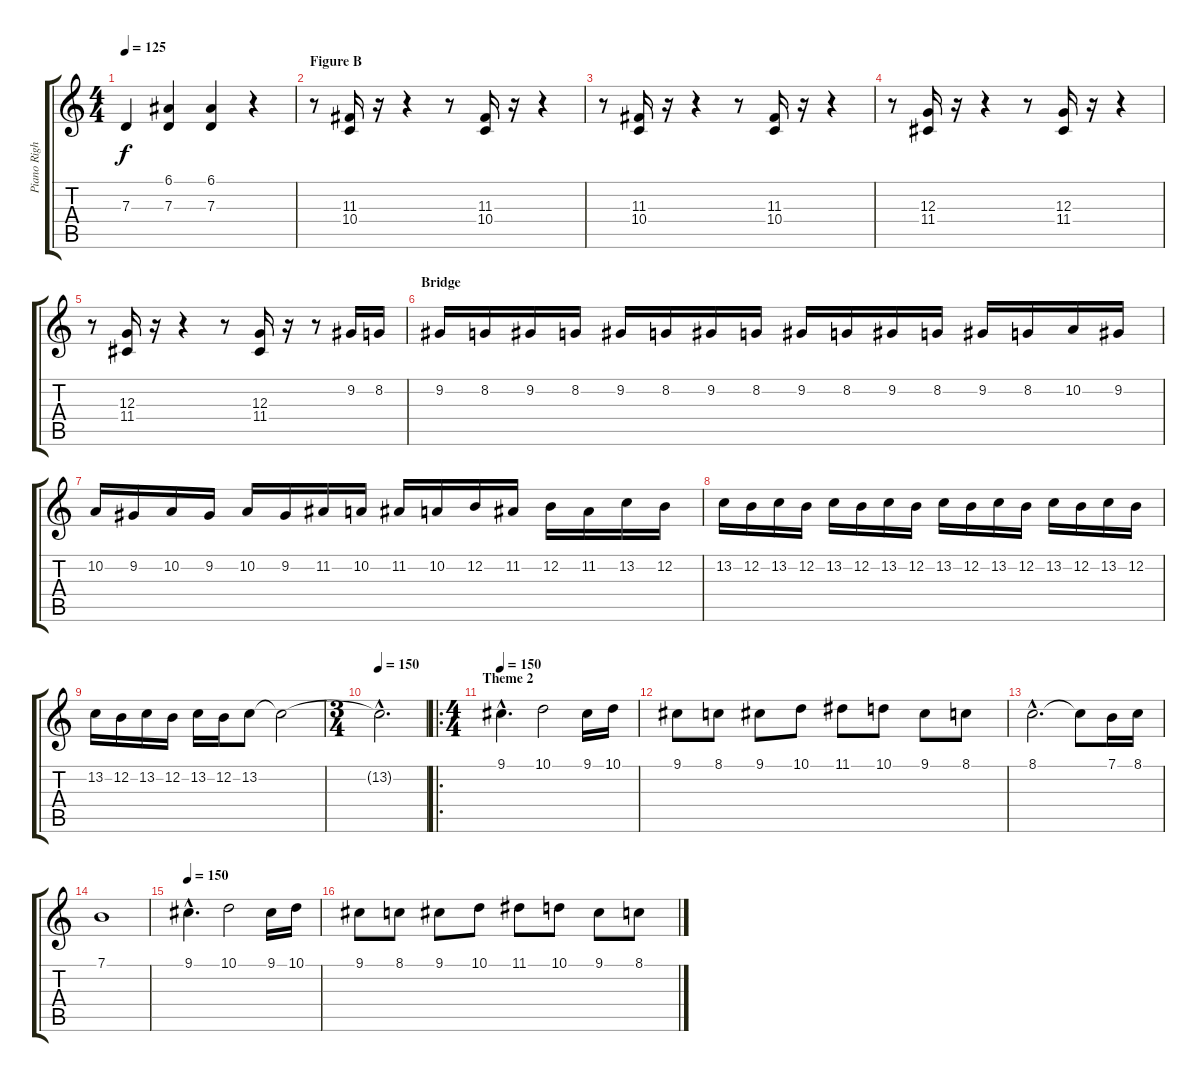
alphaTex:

\track ("Piano Right Hand" "Piano Righ") {instrument acousticgrandpiano}
\staff {score tabs}
\tuning (E4 B3 G3 D3 A2 E2) {hide}
\ts (4 4)
\tempo 125
\clef g2
\ks c
7.3.4{dy f} (6.1 7.3).4 (6.1 7.3).4 r.4 |
\section ("" "Figure B")
r.8 (11.3 10.4).16 r.16 r.4 r.8 (11.3 10.4).16 r.16 r.4 |
r.8 (11.3 10.4).16 r.16 r.4 r.8 (11.3 10.4).16 r.16 r.4 |
r.8 (12.3 11.4).16 r.16 r.4 r.8 (12.3 11.4).16 r.16 r.4 |
r.8 (12.3 11.4).16 r.16 r.4 r.8 (12.3 11.4).16 r.16 r.8 9.2.16 8.2.16 |
\section ("" "Bridge")
9.2.16 8.2.16 9.2.16 8.2.16 9.2.16 8.2.16 9.2.16 8.2.16 9.2.16 8.2.16 9.2.16 8.2.16 9.2.16 8.2.16 10.2.16 9.2.16 |
10.2.16 9.2.16 10.2.16 9.2.16 10.2.16 9.2.16 11.2.16 10.2.16 11.2.16 10.2.16 12.2.16 11.2.16 12.2.16 11.2.16 13.2.16 12.2.16 |
13.2.16 12.2.16 13.2.16 12.2.16 13.2.16 12.2.16 13.2.16 12.2.16 13.2.16 12.2.16 13.2.16 12.2.16 13.2.16 12.2.16 13.2.16 12.2.16 |
13.2.16 12.2.16 13.2.16 12.2.16 13.2.16 12.2.16 13.2.8 13.2{t}.2 |
\ts (3 4)
\tempo 150
13.2{hac t}.2{d} |
\ro
\ts (4 4)
\section ("" "Theme 2")
\tempo 150
9.1{hac}.4{d volume 16} 10.1.2 9.1.16 10.1.16 |
9.1.8 8.1.8 9.1.8 10.1.8 11.1.8 10.1.8 9.1.8 8.1.8 |
8.1{hac}.2{d} 8.1{t}.8 7.1.16 8.1.16 |
7.1.1 |
\tempo 150
9.1{hac}.4{d volume 16} 10.1.2 9.1.16 10.1.16 |
9.1.8 8.1.8 9.1.8 10.1.8 11.1.8 10.1.8 9.1.8 8.1.8
